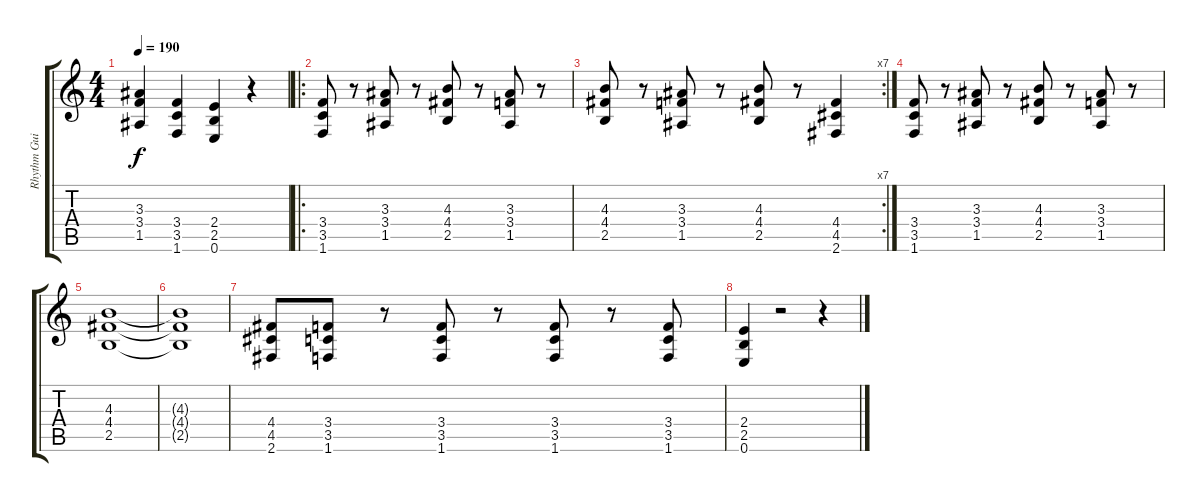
\track ("Rhythm Guitar 1" "Rhythm Gui") {instrument distortionguitar}
\staff {score tabs}
\tuning (E4 B3 G3 D3 A2 E2) {hide}
\ts (4 4)
\tempo 190
\clef g2
\ks c
(3.3 3.4 1.5).4{dy f} (3.4 3.5 1.6).4 (2.4 2.5 0.6).4 r.4 |
\ro
(3.4 3.5 1.6).8 r.8 (3.3 3.4 1.5).8 r.8 (4.3 4.4 2.5).8 r.8 (3.3 3.4 1.5).8 r.8 |
\rc 7
(4.3 4.4 2.5).8 r.8 (3.3 3.4 1.5).8 r.8 (4.3 4.4 2.5).8 r.8 (4.4 4.5 2.6).4 |
(3.4 3.5 1.6).8 r.8 (3.3 3.4 1.5).8 r.8 (4.3 4.4 2.5).8 r.8 (3.3 3.4 1.5).8 r.8 |
(4.3 4.4 2.5).1 |
(4.3{t} 4.4{t} 2.5{t}).1 |
(4.4 4.5 2.6).8 (3.4 3.5 1.6).8 r.8 (3.4 3.5 1.6).8 r.8 (3.4 3.5 1.6).8 r.8 (3.4 3.5 1.6).8 |
(2.4 2.5 0.6).4 r.2 r.4
